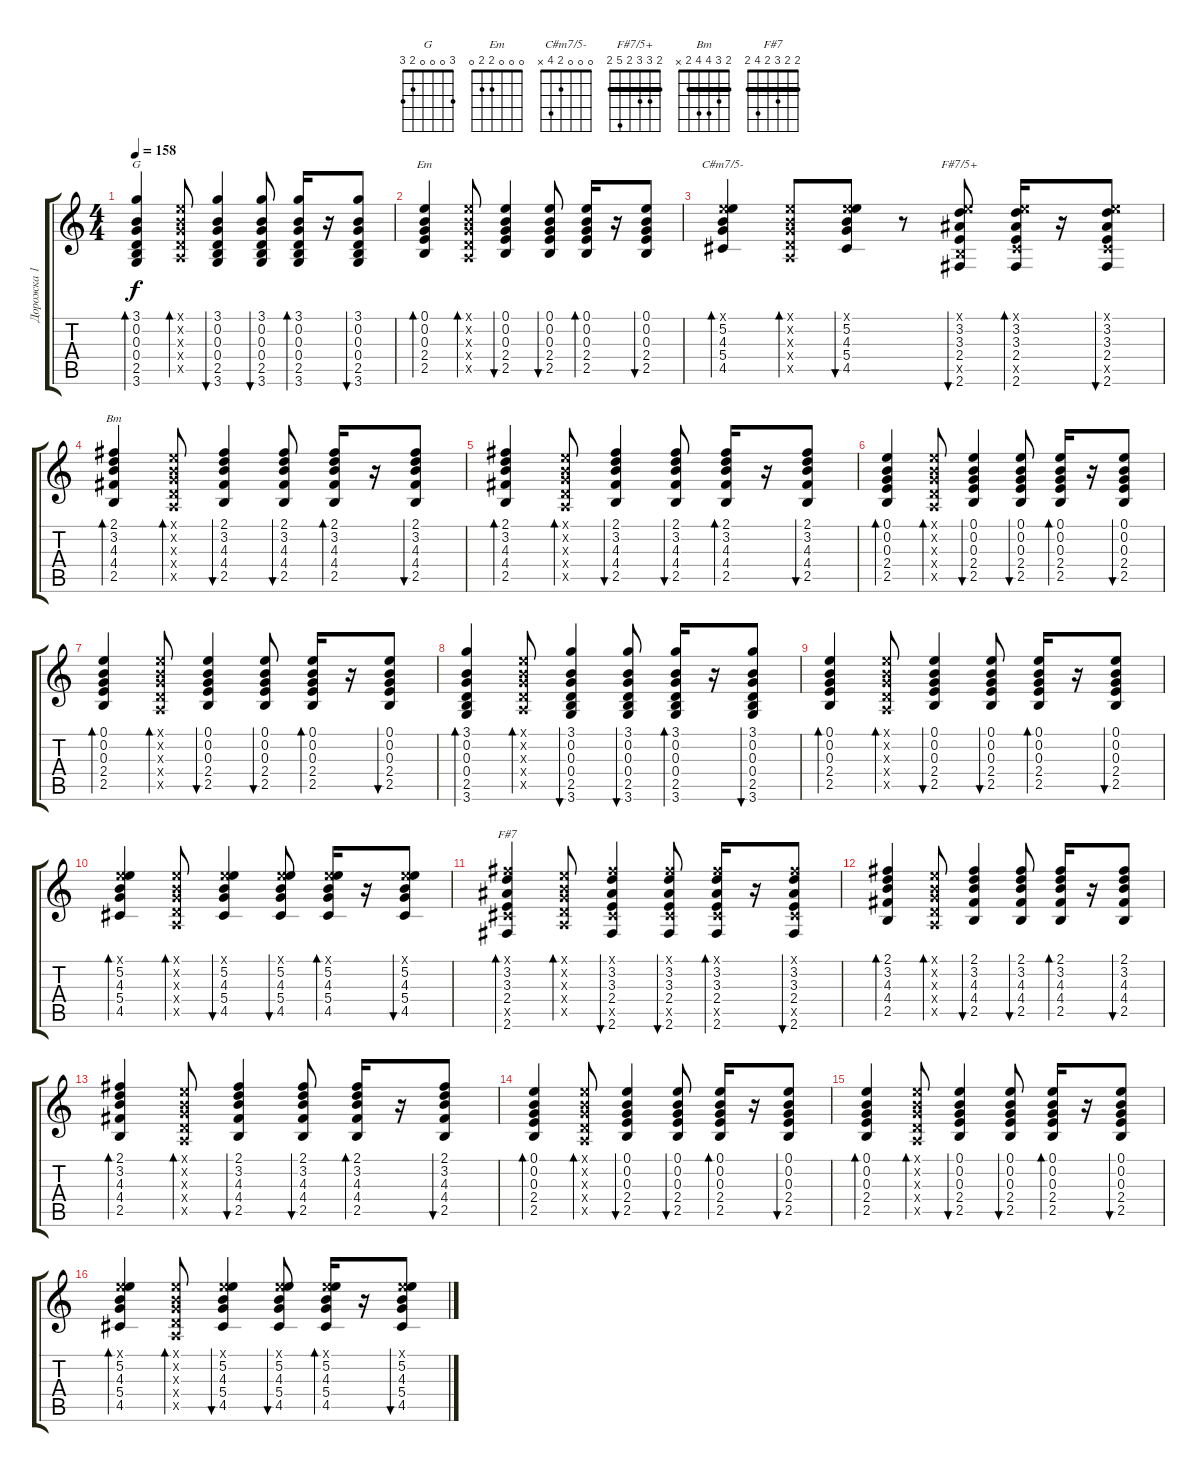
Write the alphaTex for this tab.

\track ("Дорожка 1" "Дорожка 1") {instrument acousticguitarsteel}
\staff {score tabs}
\tuning (E4 B3 G3 D3 A2 E2) {hide}
\chord ("G" 3 0 0 0 2 3)
\chord ("Em" 0 0 0 2 2 0)
\chord ("C#m7/5-" 0 0 0 2 4 x)
\chord ("F#7/5+" 2 3 3 2 5 2) {barre 2}
\chord ("Bm" 2 3 4 4 2 x) {barre 2}
\chord ("F#7" 2 2 3 2 4 2) {barre 2}
\ts (4 4)
\tempo 158
\clef g2
\ks c
(3.1 0.2 0.3 0.4 2.5 3.6).4{bd 60 ch "G" dy f} (0.1{x} 0.2{x} 0.3{x} 0.4{x} 0.5{x}).8{bd 60} (3.1 0.2 0.3 0.4 2.5 3.6).4{bu 60} (3.1 0.2 0.3 0.4 2.5 3.6).8{bu 60} (3.1 0.2 0.3 0.4 2.5 3.6).16{bd 60} r.16 (3.1 0.2 0.3 0.4 2.5 3.6).8{bu 60} |
(0.1 0.2 0.3 2.4 2.5).4{bd 60 ch "Em"} (0.1{x} 0.2{x} 0.3{x} 0.4{x} 0.5{x}).8{bd 60} (0.1 0.2 0.3 2.4 2.5).4{bu 60} (0.1 0.2 0.3 2.4 2.5).8{bu 60} (0.1 0.2 0.3 2.4 2.5).16{bd 60} r.16 (0.1 0.2 0.3 2.4 2.5).8{bu 60} |
(0.1{x} 5.2 4.3 5.4 4.5).4{bd 60 ch "C#m7/5-"} (0.1{x} 0.2{x} 0.3{x} 0.4{x} 0.5{x}).8{bd 60} (0.1{x} 5.2 4.3 5.4 4.5).8{bu 60} r.8 (0.1{x} 3.2 3.3 2.4 2.5{x} 2.6).8{bu 60 ch "F#7/5+"} (0.1{x} 3.2 3.3 2.4 4.5{x} 2.6).16{bd 60} r.16 (0.1{x} 3.2 3.3 2.4 4.5{x} 2.6).8{bu 60} |
(2.1 3.2 4.3 4.4 2.5).4{bd 60 ch "Bm"} (0.1{x} 0.2{x} 0.3{x} 0.4{x} 0.5{x}).8{bd 60} (2.1 3.2 4.3 4.4 2.5).4{bu 60} (2.1 3.2 4.3 4.4 2.5).8{bu 60} (2.1 3.2 4.3 4.4 2.5).16{bd 60} r.16 (2.1 3.2 4.3 4.4 2.5).8{bu 60} |
(2.1 3.2 4.3 4.4 2.5).4{bd 60} (0.1{x} 0.2{x} 0.3{x} 0.4{x} 0.5{x}).8{bd 60} (2.1 3.2 4.3 4.4 2.5).4{bu 60} (2.1 3.2 4.3 4.4 2.5).8{bu 60} (2.1 3.2 4.3 4.4 2.5).16{bd 60} r.16 (2.1 3.2 4.3 4.4 2.5).8{bu 60} |
(0.1 0.2 0.3 2.4 2.5).4{bd 60} (0.1{x} 0.2{x} 0.3{x} 0.4{x} 0.5{x}).8{bd 60} (0.1 0.2 0.3 2.4 2.5).4{bu 60} (0.1 0.2 0.3 2.4 2.5).8{bu 60} (0.1 0.2 0.3 2.4 2.5).16{bd 60} r.16 (0.1 0.2 0.3 2.4 2.5).8{bu 60} |
(0.1 0.2 0.3 2.4 2.5).4{bd 60} (0.1{x} 0.2{x} 0.3{x} 0.4{x} 0.5{x}).8{bd 60} (0.1 0.2 0.3 2.4 2.5).4{bu 60} (0.1 0.2 0.3 2.4 2.5).8{bu 60} (0.1 0.2 0.3 2.4 2.5).16{bd 60} r.16 (0.1 0.2 0.3 2.4 2.5).8{bu 60} |
(3.1 0.2 0.3 0.4 2.5 3.6).4{bd 60} (0.1{x} 0.2{x} 0.3{x} 0.4{x} 0.5{x}).8{bd 60} (3.1 0.2 0.3 0.4 2.5 3.6).4{bu 60} (3.1 0.2 0.3 0.4 2.5 3.6).8{bu 60} (3.1 0.2 0.3 0.4 2.5 3.6).16{bd 60} r.16 (3.1 0.2 0.3 0.4 2.5 3.6).8{bu 60} |
(0.1 0.2 0.3 2.4 2.5).4{bd 60} (0.1{x} 0.2{x} 0.3{x} 0.4{x} 0.5{x}).8{bd 60} (0.1 0.2 0.3 2.4 2.5).4{bu 60} (0.1 0.2 0.3 2.4 2.5).8{bu 60} (0.1 0.2 0.3 2.4 2.5).16{bd 60} r.16 (0.1 0.2 0.3 2.4 2.5).8{bu 60} |
(0.1{x} 5.2 4.3 5.4 4.5).4{bd 60} (0.1{x} 0.2{x} 0.3{x} 0.4{x} 0.5{x}).8{bd 60} (0.1{x} 5.2 4.3 5.4 4.5).4{bu 60} (0.1{x} 5.2 4.3 5.4 4.5).8{bu 60} (0.1{x} 5.2 4.3 5.4 4.5).16{bd 60} r.16 (0.1{x} 5.2 4.3 5.4 4.5).8{bu 60} |
(2.1{x} 3.2 3.3 2.4 4.5{x} 2.6).4{bd 60 ch "F#7"} (0.1{x} 0.2{x} 0.3{x} 0.4{x} 0.5{x}).8{bd 60} (2.1{x} 3.2 3.3 2.4 4.5{x} 2.6).4{bu 60} (2.1{x} 3.2 3.3 2.4 4.5{x} 2.6).8{bu 60} (2.1{x} 3.2 3.3 2.4 4.5{x} 2.6).16{bd 60} r.16 (2.1{x} 3.2 3.3 2.4 4.5{x} 2.6).8{bu 60} |
(2.1 3.2 4.3 4.4 2.5).4{bd 60} (0.1{x} 0.2{x} 0.3{x} 0.4{x} 0.5{x}).8{bd 60} (2.1 3.2 4.3 4.4 2.5).4{bu 60} (2.1 3.2 4.3 4.4 2.5).8{bu 60} (2.1 3.2 4.3 4.4 2.5).16{bd 60} r.16 (2.1 3.2 4.3 4.4 2.5).8{bu 60} |
(2.1 3.2 4.3 4.4 2.5).4{bd 60} (0.1{x} 0.2{x} 0.3{x} 0.4{x} 0.5{x}).8{bd 60} (2.1 3.2 4.3 4.4 2.5).4{bu 60} (2.1 3.2 4.3 4.4 2.5).8{bu 60} (2.1 3.2 4.3 4.4 2.5).16{bd 60} r.16 (2.1 3.2 4.3 4.4 2.5).8{bu 60} |
(0.1 0.2 0.3 2.4 2.5).4{bd 60} (0.1{x} 0.2{x} 0.3{x} 0.4{x} 0.5{x}).8{bd 60} (0.1 0.2 0.3 2.4 2.5).4{bu 60} (0.1 0.2 0.3 2.4 2.5).8{bu 60} (0.1 0.2 0.3 2.4 2.5).16{bd 60} r.16 (0.1 0.2 0.3 2.4 2.5).8{bu 60} |
(0.1 0.2 0.3 2.4 2.5).4{bd 60} (0.1{x} 0.2{x} 0.3{x} 0.4{x} 0.5{x}).8{bd 60} (0.1 0.2 0.3 2.4 2.5).4{bu 60} (0.1 0.2 0.3 2.4 2.5).8{bu 60} (0.1 0.2 0.3 2.4 2.5).16{bd 60} r.16 (0.1 0.2 0.3 2.4 2.5).8{bu 60} |
(0.1{x} 5.2 4.3 5.4 4.5).4{bd 60} (0.1{x} 0.2{x} 0.3{x} 0.4{x} 0.5{x}).8{bd 60} (0.1{x} 5.2 4.3 5.4 4.5).4{bu 60} (0.1{x} 5.2 4.3 5.4 4.5).8{bu 60} (0.1{x} 5.2 4.3 5.4 4.5).16{bd 60} r.16 (0.1{x} 5.2 4.3 5.4 4.5).8{bu 60}
